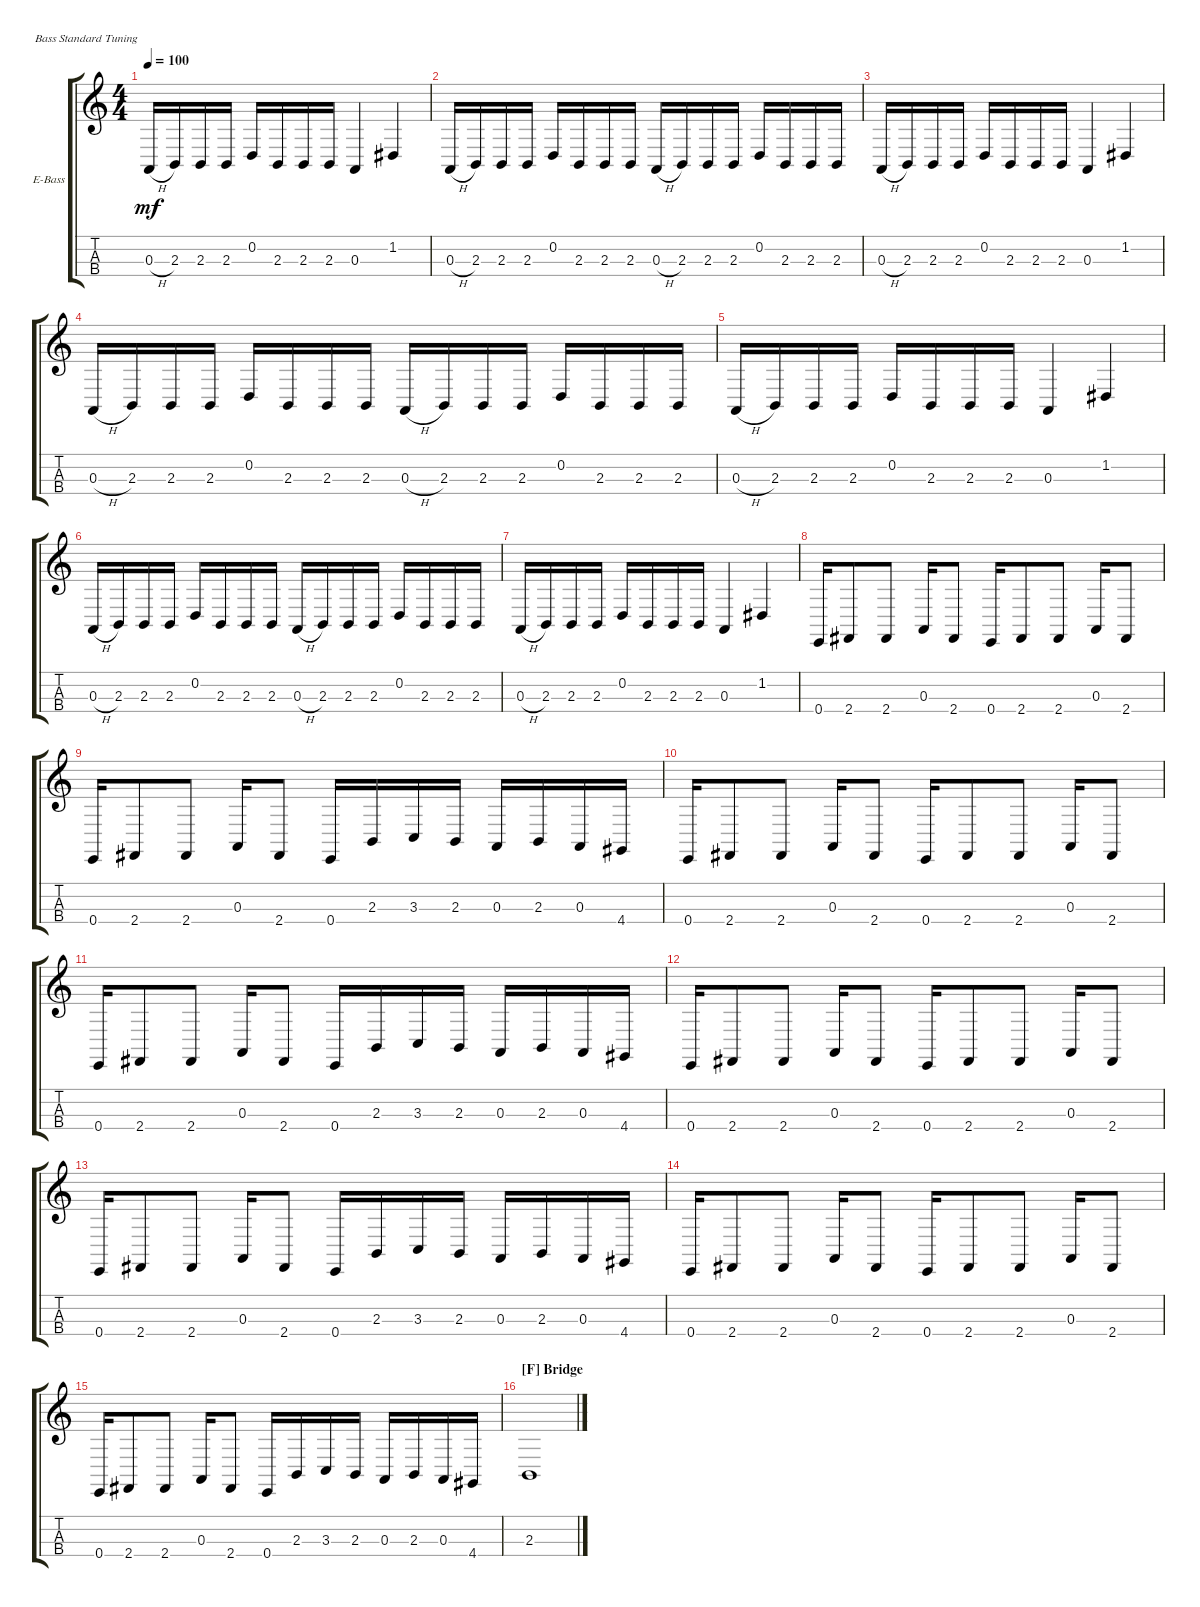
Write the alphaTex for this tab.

\defaultSystemsLayout 4
\bracketExtendMode groupsimilarinstruments
\firstSystemTrackNameOrientation horizontal
\otherSystemsTrackNameOrientation horizontal
\track ("Electric Bass" "E-Bass") {instrument electricbassfinger}
\staff {score tabs}
\tuning (G2 D2 A1 E1)
\ts (4 4)
\tempo 100
\clef g2
\ks c
0.3{h}.16{dy mf} 2.3.16 2.3.16 2.3.16 0.2.16 2.3.16 2.3.16 2.3.16 0.3.4 1.2.4 |
0.3{h}.16 2.3.16 2.3.16 2.3.16 0.2.16 2.3.16 2.3.16 2.3.16 0.3{h}.16 2.3.16 2.3.16 2.3.16 0.2.16 2.3.16 2.3.16 2.3.16 |
0.3{h}.16 2.3.16 2.3.16 2.3.16 0.2.16 2.3.16 2.3.16 2.3.16 0.3.4 1.2.4 |
0.3{h}.16 2.3.16 2.3.16 2.3.16 0.2.16 2.3.16 2.3.16 2.3.16 0.3{h}.16 2.3.16 2.3.16 2.3.16 0.2.16 2.3.16 2.3.16 2.3.16 |
0.3{h}.16 2.3.16 2.3.16 2.3.16 0.2.16 2.3.16 2.3.16 2.3.16 0.3.4 1.2.4 |
0.3{h}.16 2.3.16 2.3.16 2.3.16 0.2.16 2.3.16 2.3.16 2.3.16 0.3{h}.16 2.3.16 2.3.16 2.3.16 0.2.16 2.3.16 2.3.16 2.3.16 |
0.3{h}.16 2.3.16 2.3.16 2.3.16 0.2.16 2.3.16 2.3.16 2.3.16 0.3.4 1.2.4 |
0.4.16 2.4.8 2.4.8 0.3.16 2.4.8 0.4.16 2.4.8 2.4.8 0.3.16 2.4.8 |
0.4.16 2.4.8 2.4.8 0.3.16 2.4.8 0.4.16 2.3.16 3.3.16 2.3.16 0.3.16 2.3.16 0.3.16 4.4.16 |
0.4.16 2.4.8 2.4.8 0.3.16 2.4.8 0.4.16 2.4.8 2.4.8 0.3.16 2.4.8 |
0.4.16 2.4.8 2.4.8 0.3.16 2.4.8 0.4.16 2.3.16 3.3.16 2.3.16 0.3.16 2.3.16 0.3.16 4.4.16 |
0.4.16 2.4.8 2.4.8 0.3.16 2.4.8 0.4.16 2.4.8 2.4.8 0.3.16 2.4.8 |
0.4.16 2.4.8 2.4.8 0.3.16 2.4.8 0.4.16 2.3.16 3.3.16 2.3.16 0.3.16 2.3.16 0.3.16 4.4.16 |
0.4.16 2.4.8 2.4.8 0.3.16 2.4.8 0.4.16 2.4.8 2.4.8 0.3.16 2.4.8 |
0.4.16 2.4.8 2.4.8 0.3.16 2.4.8 0.4.16 2.3.16 3.3.16 2.3.16 0.3.16 2.3.16 0.3.16 4.4.16 |
\section ("F" "Bridge")
2.3.1
